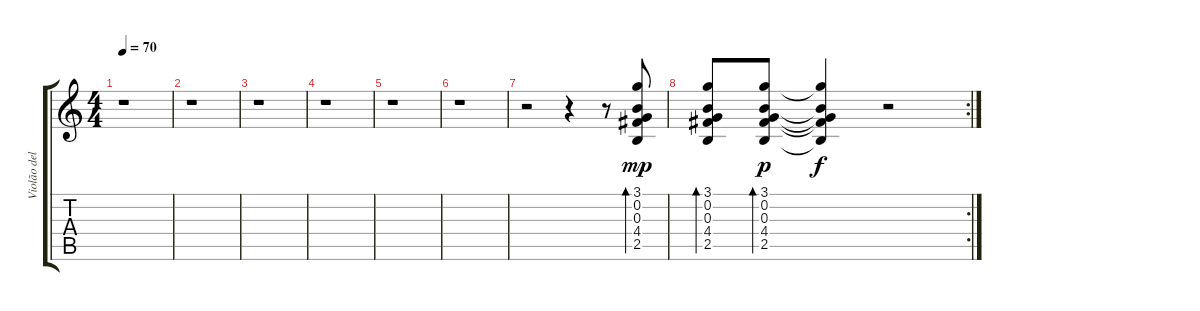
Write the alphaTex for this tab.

\track ("Violão delay" "Violão del") {instrument acousticguitarsteel}
\staff {score tabs}
\tuning (E4 B3 G3 D3 A2 E2) {hide}
\ts (4 4)
\tempo 70
\clef g2
\ks c
r.1{dy mp} |
r.1 |
r.1 |
r.1 |
r.1 |
r.1 |
r.2 r.4 r.8 (3.1 0.2 0.3 4.4 2.5).8{bd 120} |
\rc 2
(3.1 0.2 0.3 4.4 2.5).8{bd 120} (3.1 0.2 0.3 4.4 2.5).8{bd 120 dy p} (3.1{t} 0.2{t} 0.3{t} 4.4{t} 2.5{t}).4{dy f} r.2
